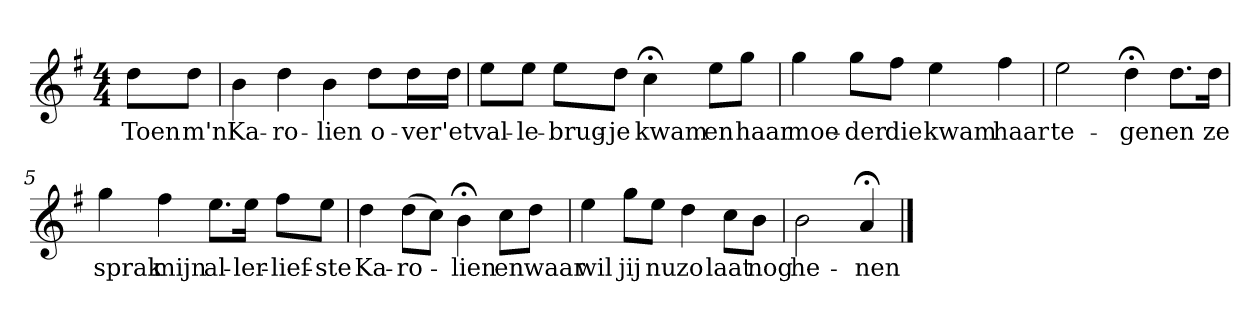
**kern	**text
*part1	*part1
*staff1	*staff1
*k[f#]	*
*G:	*
*M4/4	*
*MM120	*
=	=
8ddL	Toen
8ddJ	m'n
=1	=1
4b	Ka-
4dd	-ro-
4b	-lien
8ddL	o-
16ddL	-ver
16ddJJ	'et
=2	=2
8eeL	val-
8eeJ	-le-
8eeL	-brug-
8ddJ	-je
4cc;<	kwam
8eeL	en
8ggJ	haar
=3	=3
4gg	moe-
8ggL	-der
8ff#J	die
4ee	kwam
4ff#	haar
=4	=4
2ee	te-
4dd;<	-gen
8.ddL	en
16ddJk	ze
=5	=5
4gg	sprak
4ff#	mijn
8.eeL	al-
16eeJk	-ler-
8ff#L	-lief-
8eeJ	-ste
=6	=6
4dd	Ka-
(8ddL	-ro-
8ccJ)	.
4b;<	-lien
8ccL	en
8ddJ	waar
=7	=7
4ee	wil
8ggL	jij
8eeJ	nu
4dd	zo
8ccL	laat
8bJ	nog
=8	=8
2b	he-
4a;<	-nen
==	==
*-	*-
